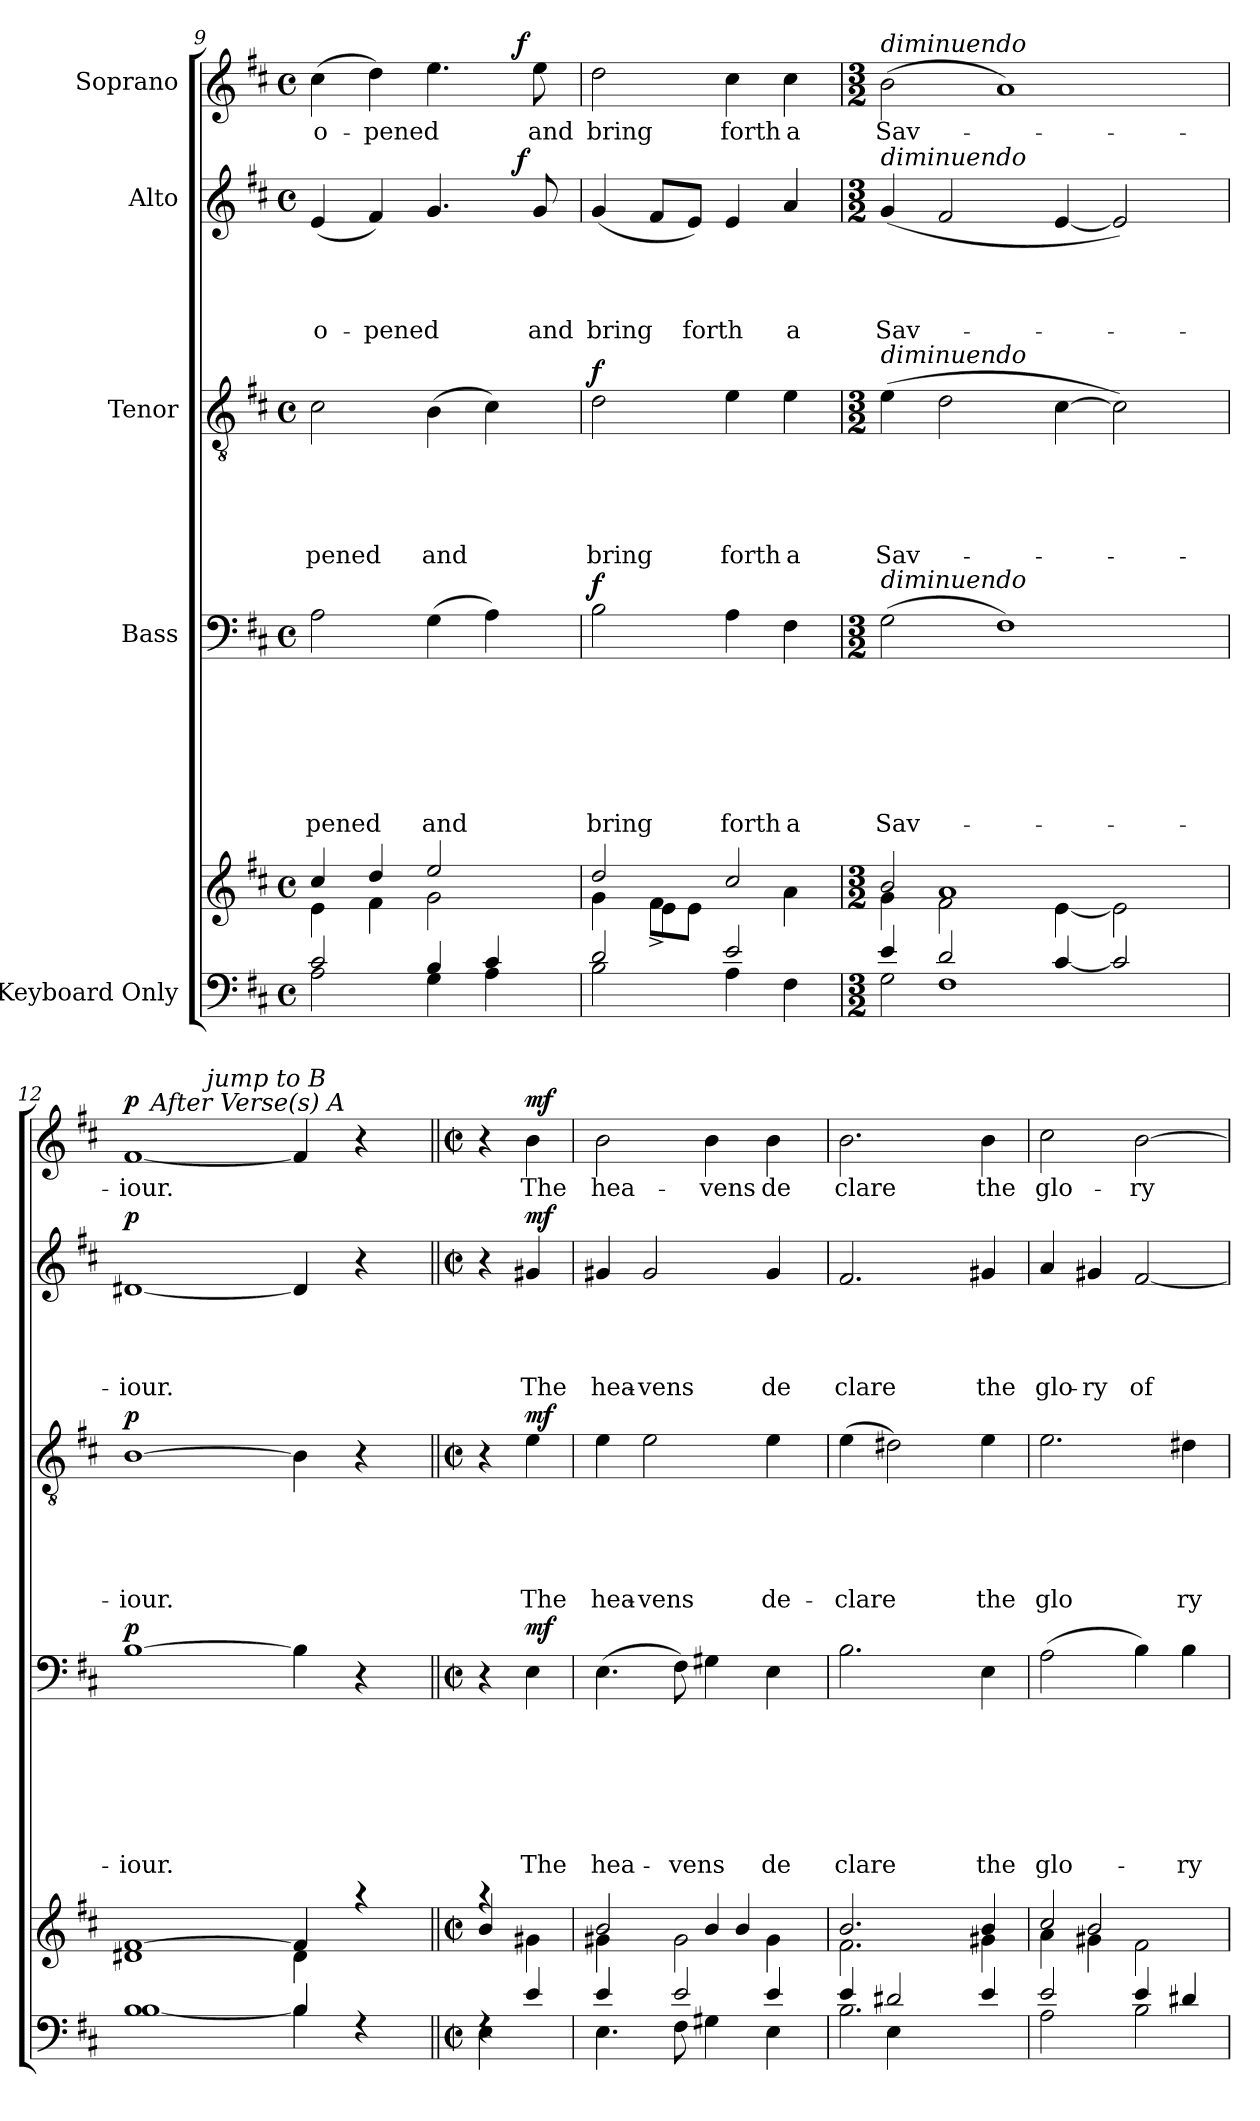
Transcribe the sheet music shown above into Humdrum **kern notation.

**kern	**kern	**kern	**text	**text	**text	**text	**text	**text	**text	**dynam	**kern	**text	**text	**text	**text	**text	**dynam	**kern	**text	**text	**text	**text	**dynam	**kern	**text	**dynam
*part5	*part5	*part4	*part4	*part4	*part4	*part4	*part4	*part4	*part4	*part4	*part3	*part3	*part3	*part3	*part3	*part3	*part3	*part2	*part2	*part2	*part2	*part2	*part2	*part1	*part1	*part1
*staff6	*staff5	*staff4	*staff4	*staff4	*staff4	*staff4	*staff4	*staff4	*staff4	*staff4	*staff3	*staff3	*staff3	*staff3	*staff3	*staff3	*staff3	*staff2	*staff2	*staff2	*staff2	*staff2	*staff2	*staff1	*staff1	*staff1
*I"Keyboard Only	*	*I"Bass	*	*	*	*	*	*	*	*	*I"Tenor	*	*	*	*	*	*	*I"Alto	*	*	*	*	*	*I"Soprano	*	*
*clefF4	*clefG2	*clefF4	*	*	*	*	*	*	*	*	*clefGv2	*	*	*	*	*	*	*clefG2	*	*	*	*	*	*clefG2	*	*
*k[f#c#]	*k[f#c#]	*k[f#c#]	*	*	*	*	*	*	*	*	*k[f#c#]	*	*	*	*	*	*	*k[f#c#]	*	*	*	*	*	*k[f#c#]	*	*
*D:	*D:	*D:	*	*	*	*	*	*	*	*	*D:	*	*	*	*	*	*	*D:	*	*	*	*	*	*D:	*	*
*M4/4	*M4/4	*M4/4	*	*	*	*	*	*	*	*	*M4/4	*	*	*	*	*	*	*M4/4	*	*	*	*	*	*M4/4	*	*
*met(c)	*met(c)	*met(c)	*	*	*	*	*	*	*	*	*met(c)	*	*	*	*	*	*	*met(c)	*	*	*	*	*	*met(c)	*	*
=9	=9	=9	=9	=9	=9	=9	=9	=9	=9	=9	=9	=9	=9	=9	=9	=9	=9	=9	=9	=9	=9	=9	=9	=9	=9	=9
*^	*^	*	*	*	*	*	*	*	*	*	*	*	*	*	*	*	*	*	*	*	*	*	*	*	*	*
!	!	!	!	!	!	!	!	!	!	!	!LO:LY:b	!	!	!	!	!	!	!LO:LY:b	!	!	!	!	!	!LO:LY:b	!	!	!LO:LY:b	!
*	*	*	*	*	*	*	*	*	*	*	*	*	*	*	*	*	*	*	*	*^	*	*	*	*	*	*^	*	*
2A\	2c#/	4e\	4cc#/	2A\	.	.	.	.	.	.	-pened	.	2c#\	.	.	.	.	-pened	.	(4e/	2ryy	.	.	.	o-	.	(>4cc#\	2ryy	o-	.
!	!	!	!	!	!	!	!	!	!	!	!	!	!	!	!	!	!	!	!	!	!	!	!	!	!LO:LY:b	!	!	!	!LO:LY:b	!
.	.	4f#\	4dd/	.	.	.	.	.	.	.	.	.	.	.	.	.	.	.	.	4f#/)	.	.	.	.	-pened	.	4dd\)	.	-pened	.
!	!	!	!	!	!	!	!	!	!	!	!LO:LY:b	!	!	!	!	!	!	!LO:LY:b	!	!	!	!	!	!	!	!	!	!	!	!
4G\	4B/	2g\	2ee/	(>4G\	.	.	.	.	.	.	and	.	(>4B\	.	.	.	.	and	.	4.g/	4ryy	.	.	.	.	.	4.ee\	4ryy	.	.
4A\	4c#/	.	.	4A\)	.	.	.	.	.	.	.	.	4c#\)	.	.	.	.	.	.	.	16.ryy	.	.	.	.	.	.	16.ryy	.	.
!	!	!	!	!	!	!	!	!	!	!	!	!	!	!	!	!	!	!	!	!	!	!	!	!	!	!LO:DY:a	!	!	!	!LO:DY:a
.	.	.	.	.	.	.	.	.	.	.	.	.	.	.	.	.	.	.	.	.	8ryy	.	.	.	.	f	.	8ryy	.	f
!	!	!	!	!	!	!	!	!	!	!	!	!	!	!	!	!	!	!	!	!	!	!	!	!	!LO:LY:b	!	!	!	!LO:LY:b	!
.	.	.	.	.	.	.	.	.	.	.	.	.	.	.	.	.	.	.	.	8g/	.	.	.	.	and	.	8ee\	.	and	.
.	.	.	.	.	.	.	.	.	.	.	.	.	.	.	.	.	.	.	.	.	32ryy	.	.	.	.	.	.	32ryy	.	.
=10	=10	=10	=10	=10	=10	=10	=10	=10	=10	=10	=10	=10	=10	=10	=10	=10	=10	=10	=10	=10	=10	=10	=10	=10	=10	=10	=10	=10	=10	=10
*	*	*	*^	*	*	*	*	*	*	*	*	*	*	*	*	*	*	*	*	*	*	*	*	*	*	*	*	*	*	*
!	!	!	!	!	!	!	!	!	!	!	!	!LO:LY:b	!LO:DY:a	!	!	!	!	!	!LO:LY:b	!LO:DY:a	!	!	!	!	!	!LO:LY:b	!	!	!	!LO:LY:b	!
*	*	*	*	*	*	*	*	*	*	*	*	*	*	*	*	*	*	*	*	*	*v	*v	*	*	*	*	*	*	*	*	*
*	*	*	*	*	*	*	*	*	*	*	*	*	*	*	*	*	*	*	*	*	*	*	*	*	*	*	*v	*v	*	*
2d/	2B\	2dd/	4g\	4ryy	2B\	.	.	.	.	.	.	bring	f	2d\	.	.	.	.	bring	f	(4g/	.	.	.	bring	.	2dd\	bring	.
.	.	.	8f#^<\L	4e\	.	.	.	.	.	.	.	.	.	.	.	.	.	.	.	.	8f#/L	.	.	.	.	.	.	.	.
!	!	!	!	!	!	!	!	!	!	!	!	!	!	!	!	!	!	!	!	!	!	!	!	!	!LO:LY:b	!	!	!	!
.	.	.	8e\J	.	.	.	.	.	.	.	.	.	.	.	.	.	.	.	.	.	8e/J)	.	.	.	forth	.	.	.	.
!	!	!	!	!	!	!	!	!	!	!	!	!LO:LY:b	!	!	!	!	!	!	!LO:LY:b	!	!	!	!	!	!	!	!	!LO:LY:b	!
4A\	2e/	2ryy	2cc#/	4ryy	4A\	.	.	.	.	.	.	forth	.	4e\	.	.	.	.	forth	.	4e/	.	.	.	.	.	4cc#\	forth	.
!	!	!	!	!	!	!	!	!	!	!	!	!LO:LY:b	!	!	!	!	!	!	!LO:LY:b	!	!	!	!	!	!LO:LY:b	!	!	!LO:LY:b	!
4F#\	.	.	.	4a\	4F#\	.	.	.	.	.	.	a	.	4e\	.	.	.	.	a	.	4a/	.	.	.	a	.	4cc#\	a	.
*v	*v	*	*	*	*	*	*	*	*	*	*	*	*	*	*	*	*	*	*	*	*	*	*	*	*	*	*	*	*
!!LO:LB:g=z
=11	=11	=11	=11	=11	=11	=11	=11	=11	=11	=11	=11	=11	=11	=11	=11	=11	=11	=11	=11	=11	=11	=11	=11	=11	=11	=11	=11	=11
*M3/2	*M3/2	*	*	*M3/2	*	*	*	*	*	*	*	*	*M3/2	*	*	*	*	*	*	*M3/2	*	*	*	*	*	*M3/2	*	*
*^	*	*	*	*	*	*	*	*	*	*	*	*	*	*	*	*	*	*	*	*	*	*	*	*	*	*	*	*
*	*^	*	*	*	*	*	*	*	*	*	*	*	*	*	*	*	*	*	*	*	*	*	*	*	*	*	*	*	*
!	!	!	!	!	!	!	!	!	!	!	!	!	!	!	!	!	!	!	!	!	!	!	!	!	!	!	!	!LO:TX:a:i:t=diminuendo	!	!
!	!	!	!	!	!	!	!	!	!	!	!	!	!	!	!	!	!	!	!	!	!	!LO:TX:a:i:t=diminuendo	!	!	!	!	!	!	!	!
!	!	!	!	!	!	!	!	!	!	!	!	!	!	!	!LO:TX:a:i:t=diminuendo	!	!	!	!	!	!	!	!	!	!	!	!	!	!	!
!	!	!	!	!	!	!LO:TX:a:i:t=diminuendo	!	!	!	!	!	!	!	!	!	!	!	!	!	!	!	!	!	!	!	!	!	!	!	!
!	!	!	!	!	!	!	!	!	!	!	!	!	!LO:LY:b	!	!	!	!	!	!	!LO:LY:b	!	!	!	!	!	!LO:LY:b	!	!	!LO:LY:b	!
2G\	4e/	4ryy	2b/	4g\	4ryy	(>2G\	.	.	.	.	.	.	Sav-	.	(>4e\	.	.	.	.	Sav-	.	(4g/	.	.	.	Sav-	.	(>2b\	Sav-	.
.	2d/	1F#	.	2f#\	1a	.	.	.	.	.	.	.	.	.	2d\	.	.	.	.	.	.	2f#/	.	.	.	.	.	.	.	.
1ryy	.	.	1ryy	.	.	1F#)	.	.	.	.	.	.	.	.	.	.	.	.	.	.	.	.	.	.	.	.	.	1a)	.	.
.	[>4c#/	.	.	[<4e\	.	.	.	.	.	.	.	.	.	.	[>4c#\	.	.	.	.	.	.	[<4e/	.	.	.	.	.	.	.	.
.	2c#/]	.	.	2e\]	.	.	.	.	.	.	.	.	.	.	2c#\])	.	.	.	.	.	.	2e/])	.	.	.	.	.	.	.	.
.	.	4ryy	.	.	4ryy	.	.	.	.	.	.	.	.	.	.	.	.	.	.	.	.	.	.	.	.	.	.	.	.	.
=12	=12	=12	=12	=12	=12	=12	=12	=12	=12	=12	=12	=12	=12	=12	=12	=12	=12	=12	=12	=12	=12	=12	=12	=12	=12	=12	=12	=12	=12	=12
!	!	!	!	!	!	!	!	!	!	!	!	!	!LO:LY:b	!LO:DY:a	!	!	!	!	!	!LO:LY:b	!LO:DY:a	!	!	!	!	!LO:LY:b	!LO:DY:a	!	!LO:LY:b	!LO:DY:a
*	*	*	*	*	*	*	*	*	*	*	*	*	*	*	*	*	*	*	*	*	*	*	*	*	*	*	*	*^	*	*
*	*v	*v	*	*	*	*	*	*	*	*	*	*	*	*	*	*	*	*	*	*	*	*	*	*	*	*	*	*	*^	*	*
*	*	*	*v	*v	*	*	*	*	*	*	*	*	*	*	*	*	*	*	*	*	*	*	*	*	*	*	*	*	*	*	*
1B	[<1B	[>1f#	(>1d#X	[>1B	.	.	.	.	.	.	-iour.	p	[>1B	.	.	.	.	-iour.	p	[<1d#X	.	.	.	-iour.	p	[<1f#	16.ryy	4ryy	-iour.	p
!	!	!	!	!	!	!	!	!	!	!	!	!	!	!	!	!	!	!	!	!	!	!	!	!	!	!	!LO:TX:a:i:t=After Verse(s) A	!	!	!
.	.	.	.	.	.	.	.	.	.	.	.	.	.	.	.	.	.	.	.	.	.	.	.	.	.	.	1ryy	.	.	.
.	.	.	.	.	.	.	.	.	.	.	.	.	.	.	.	.	.	.	.	.	.	.	.	.	.	.	.	16ryy	.	.
!	!	!	!	!	!	!	!	!	!	!	!	!	!	!	!	!	!	!	!	!	!	!	!	!	!	!	!	!LO:TX:a:i:t=jump to B	!	!
.	.	.	.	.	.	.	.	.	.	.	.	.	.	.	.	.	.	.	.	.	.	.	.	.	.	.	.	1ryy	.	.
4B\	4B/])	(4f#/]	4d#\	4B\]	.	.	.	.	.	.	.	.	4B\]	.	.	.	.	.	.	4d#/]	.	.	.	.	.	4f#/]	.	.	.	.
.	.	.	.	.	.	.	.	.	.	.	.	.	.	.	.	.	.	.	.	.	.	.	.	.	.	.	4ryy	.	.	.
4rE	4ryy	4raa	4ryy	4r	.	.	.	.	.	.	.	.	4r	.	.	.	.	.	.	4r	.	.	.	.	.	4r	.	.	.	.
.	.	.	.	.	.	.	.	.	.	.	.	.	.	.	.	.	.	.	.	.	.	.	.	.	.	.	.	8.ryy	.	.
.	.	.	.	.	.	.	.	.	.	.	.	.	.	.	.	.	.	.	.	.	.	.	.	.	.	.	8ryy	.	.	.
.	.	.	.	.	.	.	.	.	.	.	.	.	.	.	.	.	.	.	.	.	.	.	.	.	.	.	32ryy	.	.	.
*	*	*	*	*	*	*	*	*	*	*	*	*	*	*	*	*	*	*	*	*	*	*	*	*	*	*v	*v	*v	*	*
=13||	=13||	=13||	=13||	=13||	=13||	=13||	=13||	=13||	=13||	=13||	=13||	=13||	=13||	=13||	=13||	=13||	=13||	=13||	=13||	=13||	=13||	=13||	=13||	=13||	=13||	=13||	=13||	=13||
*M2/2	*	*M2/2	*	*M2/2	*	*	*	*	*	*	*	*	*M2/2	*	*	*	*	*	*	*M2/2	*	*	*	*	*	*M2/2	*	*
*met(c|)	*	*met(c|)	*	*met(c|)	*	*	*	*	*	*	*	*	*met(c|)	*	*	*	*	*	*	*met(c|)	*	*	*	*	*	*met(c|)	*	*
*	*	*	*	*	*	*	*	*	*	*	*	*	*	*	*	*	*	*	*	*	*	*	*	*	*	*MM192	*	*
*	*	*	*	*	*	*	*	*	*	*	*	*	*	*	*	*	*	*	*	*	*	*	*	*	*	*^	*	*
*	*	*	*	*	*	*	*	*	*	*	*	*	*	*	*	*	*	*	*	*	*	*	*	*	*	*	*^	*	*
!	!	!	!	!	!	!	!	!	!	!	!	!	!	!	!	!	!	!	!	!	!	!	!	!	!	!LO:TX:a:t=Quickly	!	!	!	!
*	*	*	*	*	*	*	*	*	*	*	*	*	*	*	*	*	*	*	*	*	*	*	*	*	*	*v	*v	*v	*	*
4rE	4E\	4raa	4b/	4r	.	.	.	.	.	.	.	.	4r	.	.	.	.	.	.	4r	.	.	.	.	.	4r	.	.
!	!	!	!	!	!	!	!	!	!	!	!LO:LY:b	!LO:DY:a	!	!	!	!	!	!LO:LY:b	!LO:DY:a	!	!	!	!	!LO:LY:b	!LO:DY:a	!	!LO:LY:b	!LO:DY:a
4e/	4ryy	4g#X\	4ryy	4E\	.	.	.	.	.	.	The	mf	4e\	.	.	.	.	The	mf	4g#X/	.	.	.	The	mf	4b\	The	mf
=14	=14	=14	=14	=14	=14	=14	=14	=14	=14	=14	=14	=14	=14	=14	=14	=14	=14	=14	=14	=14	=14	=14	=14	=14	=14	=14	=14	=14
*	*^	*	*^	*	*	*	*	*	*	*	*	*	*	*	*	*	*	*	*	*	*	*	*	*	*	*	*	*
!	!	!	!	!	!	!	!	!	!	!	!	!	!LO:LY:b	!	!	!	!	!	!	!LO:LY:b	!	!	!	!	!	!LO:LY:b	!	!	!LO:LY:b	!
4.E\	4e/	2.ryy	2b/	4g#X\	2ryy	(>4.E\	.	.	.	.	.	.	hea-	.	4e\	.	.	.	.	hea-	.	4g#X/	.	.	.	hea-	.	2b\	hea-	.
!	!	!	!	!	!	!	!	!	!	!	!	!	!	!	!	!	!	!	!	!LO:LY:b:rj	!	!	!	!	!	!LO:LY:b:rj	!	!	!	!
.	8ryy	.	.	8ryy	.	.	.	.	.	.	.	.	.	.	2e\	.	.	.	.	-vens	.	2g#/	.	.	.	-vens	.	.	.	.
!	!	!	!	!	!	!	!	!	!	!	!	!	!LO:LY:b	!	!	!	!	!	!	!	!	!	!	!	!	!	!	!	!	!
8F#\	2e/	.	.	2g#\	.	8F#\)	.	.	.	.	.	.	-vens	.	.	.	.	.	.	.	.	.	.	.	.	.	.	.	.	.
!	!	!	!	!	!	!	!	!	!	!	!	!	!	!	!	!	!	!	!	!	!	!	!	!	!	!	!	!	!LO:LY:b	!
4G#X\	.	.	4b/	.	8ryy	4G#X\	.	.	.	.	.	.	.	.	.	.	.	.	.	.	.	.	.	.	.	.	.	4b\	-vens	.
.	.	.	.	.	4b/	.	.	.	.	.	.	.	.	.	.	.	.	.	.	.	.	.	.	.	.	.	.	.	.	.
!	!	!	!	!	!	!	!	!	!	!	!	!	!LO:LY:b	!	!	!	!	!	!	!LO:LY:b	!	!	!	!	!	!LO:LY:b	!	!	!LO:LY:b	!
4e/	.	4E\	4g#\	.	.	4E\	.	.	.	.	.	.	de	.	4e\	.	.	.	.	de-	.	4g#/	.	.	.	de	.	4b\	de	.
.	8ryy	.	.	8ryy	8ryy	.	.	.	.	.	.	.	.	.	.	.	.	.	.	.	.	.	.	.	.	.	.	.	.	.
=15	=15	=15	=15	=15	=15	=15	=15	=15	=15	=15	=15	=15	=15	=15	=15	=15	=15	=15	=15	=15	=15	=15	=15	=15	=15	=15	=15	=15	=15	=15
!	!	!	!	!	!	!	!	!	!	!	!	!	!LO:LY:b	!	!	!	!	!	!	!LO:LY:b	!	!	!	!	!	!LO:LY:b	!	!	!LO:LY:b	!
*	*	*	*	*v	*v	*	*	*	*	*	*	*	*	*	*	*	*	*	*	*	*	*	*	*	*	*	*	*	*	*
2.B\	4e/	4ryy	2.f#\	2.b/	2.B\	.	.	.	.	.	.	clare	.	(>4e\	.	.	.	.	-clare	.	2.f#/	.	.	.	clare	.	2.b\	clare	.
.	2d#X/	4E\	.	.	.	.	.	.	.	.	.	.	.	2d#X\)	.	.	.	.	.	.	.	.	.	.	.	.	.	.	.
.	.	2ryy	.	.	.	.	.	.	.	.	.	.	.	.	.	.	.	.	.	.	.	.	.	.	.	.	.	.	.
!	!	!	!	!	!	!	!	!	!	!	!	!LO:LY:b	!	!	!	!	!	!	!LO:LY:b	!	!	!	!	!	!LO:LY:b	!	!	!LO:LY:b	!
4ryy	4e/	.	4g#X\	4b/	4E\	.	.	.	.	.	.	the	.	4e\	.	.	.	.	the	.	4g#X/	.	.	.	the	.	4b\	the	.
*	*v	*v	*	*	*	*	*	*	*	*	*	*	*	*	*	*	*	*	*	*	*	*	*	*	*	*	*	*	*
=16	=16	=16	=16	=16	=16	=16	=16	=16	=16	=16	=16	=16	=16	=16	=16	=16	=16	=16	=16	=16	=16	=16	=16	=16	=16	=16	=16	=16
*	*	*	*^	*	*	*	*	*	*	*	*	*	*	*	*	*	*	*	*	*	*	*	*	*	*	*	*	*
!	!	!	!	!	!	!	!	!	!	!	!	!LO:LY:b	!	!	!	!	!	!	!LO:LY:b	!	!	!	!	!	!LO:LY:b	!	!	!LO:LY:b	!
2A\	2e/	2cc#/	4a\	4ryy	(>2A\	.	.	.	.	.	.	glo-	.	2.e\	.	.	.	.	glo	.	4a/	.	.	.	glo-	.	2cc#\	glo-	.
!	!	!	!	!	!	!	!	!	!	!	!	!	!	!	!	!	!	!	!	!	!	!	!	!	!LO:LY:b:rj	!	!	!	!
.	.	.	4g#X\	2b/	.	.	.	.	.	.	.	.	.	.	.	.	.	.	.	.	4g#X/	.	.	.	-ry	.	.	.	.
!	!	!	!	!	!	!	!	!	!	!	!	!	!	!	!	!	!	!	!	!	!	!	!	!	!LO:LY:b	!	!	!LO:LY:b	!
4e/	2B\	2ryy	2f#\	.	4B\)	.	.	.	.	.	.	.	.	.	.	.	.	.	.	.	[<2f#/	.	.	.	of	.	[>2b\	-ry	.
!	!	!	!	!	!	!	!	!	!	!	!	!LO:LY:b	!	!	!	!	!	!	!LO:LY:b	!	!	!	!	!	!	!	!	!	!
4d#X/	.	.	.	4ryy	4B\	.	.	.	.	.	.	-ry	.	4d#X\	.	.	.	.	ry	.	.	.	.	.	.	.	.	.	.
*v	*v	*	*	*	*	*	*	*	*	*	*	*	*	*	*	*	*	*	*	*	*	*	*	*	*	*	*	*	*
*	*v	*v	*v	*	*	*	*	*	*	*	*	*	*	*	*	*	*	*	*	*	*	*	*	*	*	*	*	*
=	=	=	=	=	=	=	=	=	=	=	=	=	=	=	=	=	=	=	=	=	=	=	=	=	=	=
*-	*-	*-	*-	*-	*-	*-	*-	*-	*-	*-	*-	*-	*-	*-	*-	*-	*-	*-	*-	*-	*-	*-	*-	*-	*-	*-
